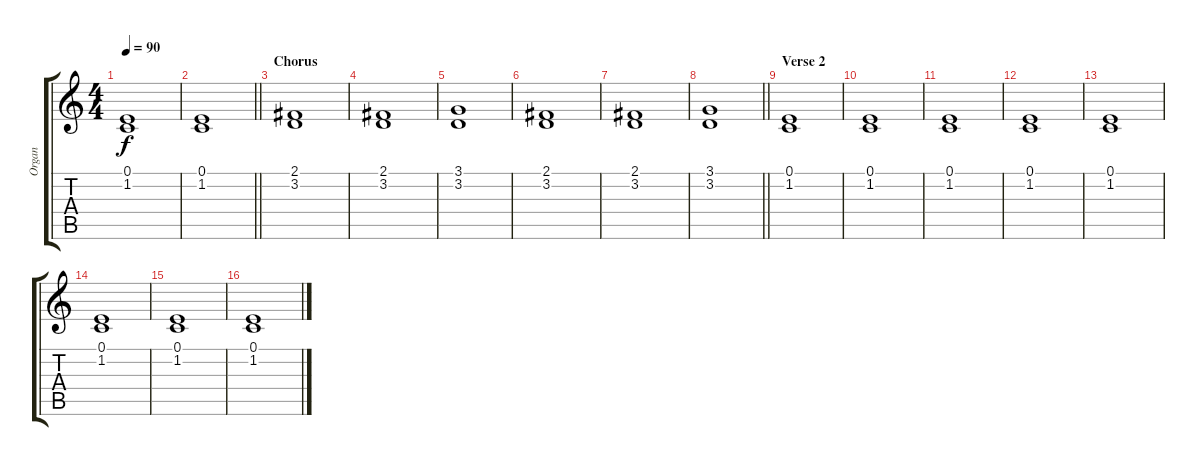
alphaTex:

\track ("Organ" "Organ") {instrument percussiveorgan}
\staff {score tabs}
\tuning (E4 B3 G3 D3 A2 E2) {hide}
\ts (4 4)
\tempo 90
\clef g2
\ks c
(0.1 1.2).1{dy f} |
\barLineRight lightlight
(0.1 1.2).1 |
\section ("" "Chorus")
(2.1 3.2).1 |
(2.1 3.2).1 |
(3.1 3.2).1 |
(2.1 3.2).1 |
(2.1 3.2).1 |
\barLineRight lightlight
(3.1 3.2).1 |
\section ("" "Verse 2")
(0.1 1.2).1 |
(0.1 1.2).1 |
(0.1 1.2).1 |
(0.1 1.2).1 |
(0.1 1.2).1 |
(0.1 1.2).1 |
(0.1 1.2).1 |
(0.1 1.2).1
